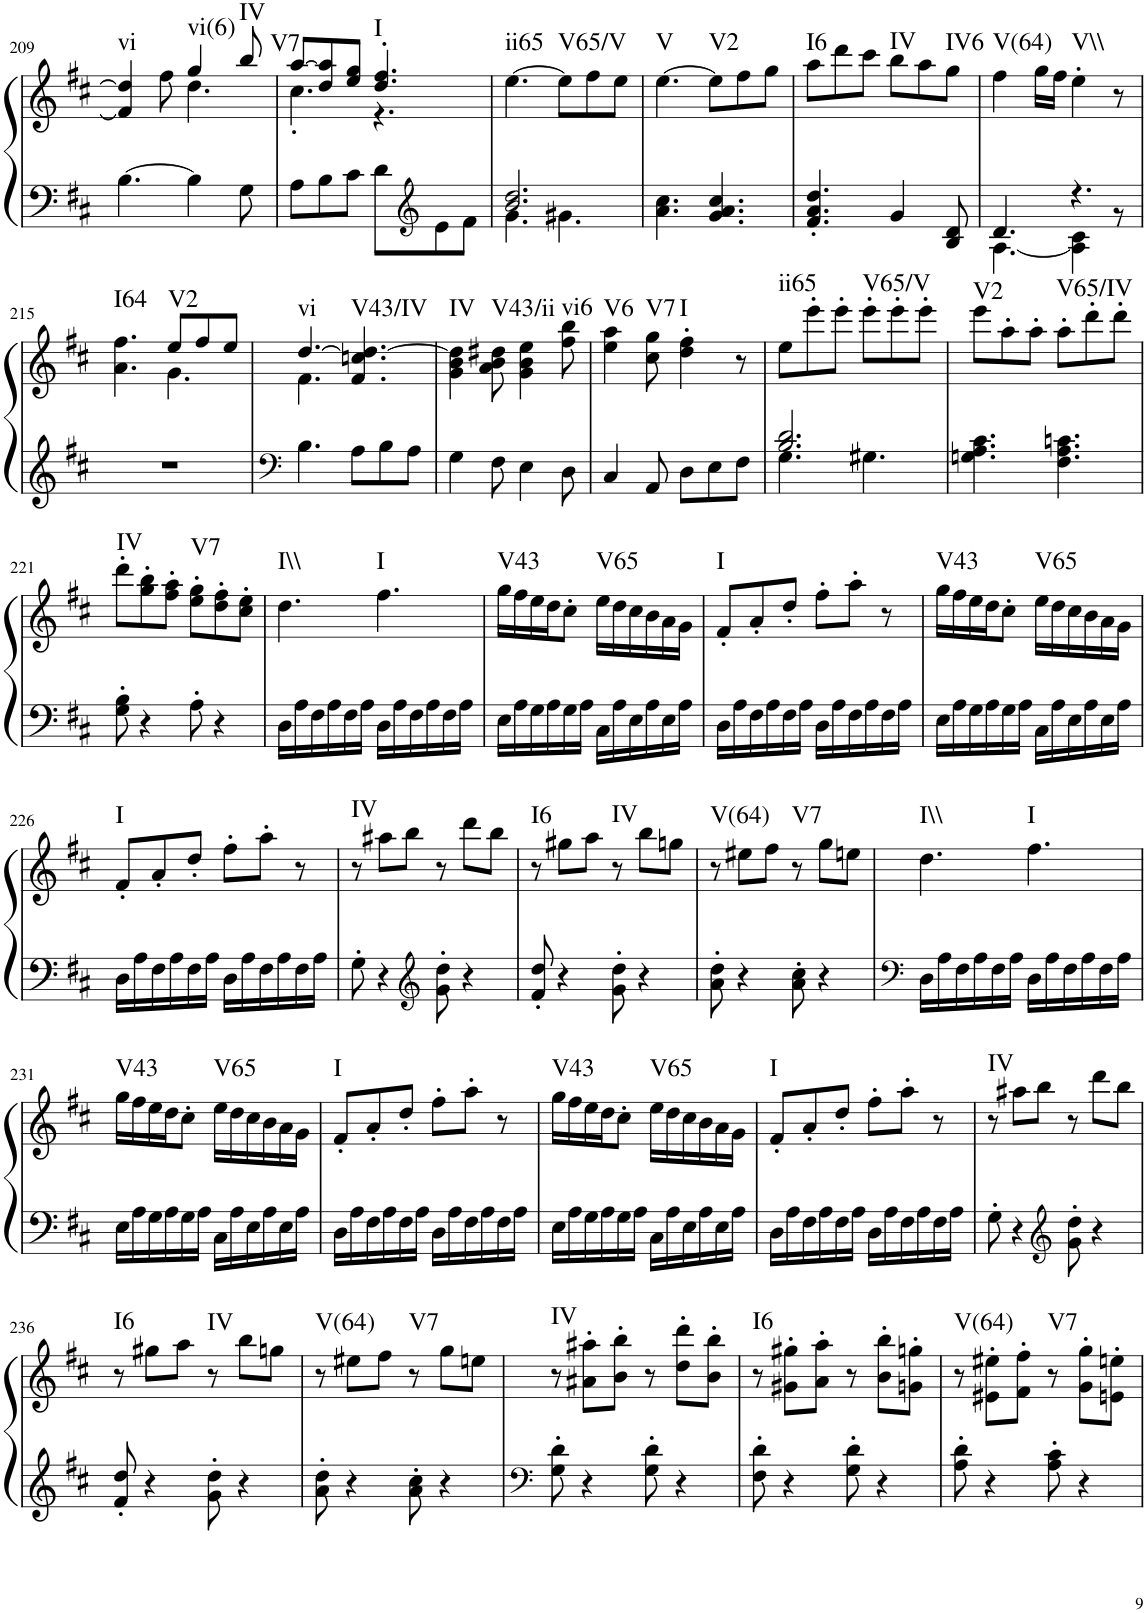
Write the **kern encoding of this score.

**kern	**kern	**harte
*part1	*part1	*part1
*staff2	*staff1	*
*I"Piano, Piano right	*	*
*I'Pno.	*	*
!!LO:PB:g=z
*clefF4	*clefG2	*
*k[f#c#]	*k[f#c#]	*
*M6/8	*M6/8	*
=209	=209	=209
*	*^	*
!	!	!	!LO:H:kt=vi
[4.B\	4f#/] 4dd/]	4.ryy	N
.	8ff#\	.	.
!	!	!	!LO:H:kt=vi(6)
4B\]	4gg/	4.dd\	N
!	!	!	!LO:H:kt=IV
8G\	8bb/	.	N
=210	=210	=210	=210
!	!	!	!LO:H:kt=V7
8A\L	[8aa/L	4.cc#'\	N
8B\	8dd/ 8aa/]	.	.
8c#\J	8ee/ 8gg/J	.	.
!	!	!	!LO:H:kt=I
8d\L	4.dd/' 4.ff#/'	4.r	N
*clefG2	*	*	*
8e\	.	.	.
8f#\J	.	.	.
*	*v	*v	*
=211	=211	=211
*^	*	*
!	!	!	!LO:H:kt=ii65
2.b/ 2.dd/	4.g\	[4.ee\	N
!	!	!	!LO:H:kt=V65/V
.	4.g#X\	8ee\L]	N
.	.	8ff#\	.
.	.	8ee\J	.
*v	*v	*	*
=212	=212	=212
!	!	!LO:H:kt=V
4.a\ 4.cc#\	[4.ee\	N
!	!	!LO:H:kt=V2
4.g/ 4.a/ 4.cc#/	8ee\L]	N
.	8ff#\	.
.	8gg\J	.
=213	=213	=213
!	!	!LO:H:kt=I6
4.f#/' 4.a/' 4.dd/'	8aa\L	N
.	8ddd\	.
.	8ccc#\J	.
!	!	!LO:H:kt=IV
4g/	8bb\L	N
.	8aa\	.
!	!	!LO:H:kt=IV6
8B/ 8d/	8gg\J	N
=214	=214	=214
*^	*	*
!	!	!	!LO:H:kt=V(64)
4.d/	[4.A\	4ff#\	N
.	.	16gg\LL	.
.	.	16ff#\JJ	.
!	!	!	!LO:H:kt=V\\
4.r	4A\] 4c#\	4ee'\	N
.	8r	8r	.
!!LO:LB:g=z
=215	=215	=215	=215
*	*	*^	*
!	!	!	!	!LO:H:kt=I64
*v	*v	*	*	*
2.r	4.a\ 4.ff#\	4.ryy	N
!	!	!	!LO:H:kt=V2
.	8ee/L	4.g\	N
.	8ff#/	.	.
.	8ee/J	.	.
=216	=216	=216	=216
*clefF4	*	*	*
!	!	!	!LO:H:kt=vi
4.B\	[4.dd/	4.f#\	N
!	!	!	!LO:H:kt=V43/IV
8A\L	4.f#/ 4.ccn/ 4.dd/_	4.ryy	N
8B\	.	.	.
8A\J	.	.	.
*	*v	*v	*
=217	=217	=217
!	!	!LO:H:kt=IV
4G\	4g\ 4b\ 4dd\]	N
!	!	!LO:H:kt=V43/ii
8F#\	8a\ 8b\ 8dd#X\	N
4E\	4g\ 4b\ 4ee\	.
!	!	!LO:H:kt=vi6
8D\	8ff#\ 8bb\	N
=218	=218	=218
!	!	!LO:H:kt=V6
4C#/	4ee\ 4aa\	N
!	!	!LO:H:kt=V7
8AA/	8cc#\ 8gg\	N
!	!	!LO:H:kt=I
8D\L	4dd\' 4ff#\'	N
8E\	.	.
8F#\J	8r	.
=219	=219	=219
*^	*	*
!	!	!	!LO:H:kt=ii65
2.B/ 2.d/	4.G\	8ee\L	N
.	.	8eee'\	.
.	.	8eee'\J	.
!	!	!	!LO:H:kt=V65/V
.	4.G#X\	8eee'\L	N
.	.	8eee'\	.
.	.	8eee'\J	.
*v	*v	*	*
=220	=220	=220
!	!	!LO:H:kt=V2
4.Gn\ 4.A\ 4.c#\	8eee\L	N
.	8aa'\	.
.	8aa'\J	.
!	!	!LO:H:kt=V65/IV
4.F#\ 4.A\ 4.cn\	8aa'\L	N
.	8ddd'\	.
.	8ddd'\J	.
!!LO:LB:g=z
=221	=221	=221
!	!	!LO:H:kt=IV
8G\' 8B\'	8ddd'\L	N
4r	8gg\' 8bb\'	.
.	8ff#\' 8aa\'J	.
!	!	!LO:H:kt=V7
8A'\	8ee\' 8gg\'L	N
4r	8dd\' 8ff#\'	.
.	8cc#\' 8ee\'J	.
=222	=222	=222
!	!	!LO:H:kt=I\\
16D\LL	4.dd\	N
16A\	.	.
16F#\	.	.
16A\	.	.
16F#\	.	.
16A\JJ	.	.
!	!	!LO:H:kt=I
16D\LL	4.ff#\	N
16A\	.	.
16F#\	.	.
16A\	.	.
16F#\	.	.
16A\JJ	.	.
=223	=223	=223
!	!	!LO:H:kt=V43
16E\LL	16gg\LL	N
16A\	16ff#\	.
16G\	16ee\	.
16A\	16dd\J	.
16G\	8cc#'\J	.
16A\JJ	.	.
!	!	!LO:H:kt=V65
16C#\LL	16ee\LL	N
16A\	16dd\	.
16E\	16cc#\	.
16A\	16b\	.
16E\	16a\	.
16A\JJ	16g\JJ	.
=224	=224	=224
!	!	!LO:H:kt=I
16D\LL	8f#'/L	N
16A\	.	.
16F#\	8a'/	.
16A\	.	.
16F#\	8dd'/J	.
16A\JJ	.	.
16D\LL	8ff#'\L	.
16A\	.	.
16F#\	8aa'\J	.
16A\	.	.
16F#\	8r	.
16A\JJ	.	.
=225	=225	=225
!	!	!LO:H:kt=V43
16E\LL	16gg\LL	N
16A\	16ff#\	.
16G\	16ee\	.
16A\	16dd\J	.
16G\	8cc#'\J	.
16A\JJ	.	.
!	!	!LO:H:kt=V65
16C#\LL	16ee\LL	N
16A\	16dd\	.
16E\	16cc#\	.
16A\	16b\	.
16E\	16a\	.
16A\JJ	16g\JJ	.
!!LO:LB:g=z
=226	=226	=226
!	!	!LO:H:kt=I
16D\LL	8f#'/L	N
16A\	.	.
16F#\	8a'/	.
16A\	.	.
16F#\	8dd'/J	.
16A\JJ	.	.
16D\LL	8ff#'\L	.
16A\	.	.
16F#\	8aa'\J	.
16A\	.	.
16F#\	8r	.
16A\JJ	.	.
=227	=227	=227
!	!	!LO:H:kt=IV
8G'\	8r	N
4r	8aa#X\L	.
.	8bb\J	.
*clefG2	*	*
8g\' 8dd\'	8r	.
4r	8ddd\L	.
.	8bb\J	.
=228	=228	=228
!	!	!LO:H:kt=I6
8f#/' 8dd/'	8r	N
4r	8gg#X\L	.
.	8aa\J	.
!	!	!LO:H:kt=IV
8g\' 8dd\'	8r	N
4r	8bb\L	.
.	8ggn\J	.
=229	=229	=229
!	!	!LO:H:kt=V(64)
8a\' 8dd\'	8r	N
4r	8ee#X\L	.
.	8ff#\J	.
!	!	!LO:H:kt=V7
8a\' 8cc#\'	8r	N
4r	8gg\L	.
.	8een\J	.
=230	=230	=230
*clefF4	*	*
!	!	!LO:H:kt=I\\
16D\LL	4.dd\	N
16A\	.	.
16F#\	.	.
16A\	.	.
16F#\	.	.
16A\JJ	.	.
!	!	!LO:H:kt=I
16D\LL	4.ff#\	N
16A\	.	.
16F#\	.	.
16A\	.	.
16F#\	.	.
16A\JJ	.	.
!!LO:LB:g=z
=231	=231	=231
!	!	!LO:H:kt=V43
16E\LL	16gg\LL	N
16A\	16ff#\	.
16G\	16ee\	.
16A\	16dd\J	.
16G\	8cc#'\J	.
16A\JJ	.	.
!	!	!LO:H:kt=V65
16C#\LL	16ee\LL	N
16A\	16dd\	.
16E\	16cc#\	.
16A\	16b\	.
16E\	16a\	.
16A\JJ	16g\JJ	.
=232	=232	=232
!	!	!LO:H:kt=I
16D\LL	8f#'/L	N
16A\	.	.
16F#\	8a'/	.
16A\	.	.
16F#\	8dd'/J	.
16A\JJ	.	.
16D\LL	8ff#'\L	.
16A\	.	.
16F#\	8aa'\J	.
16A\	.	.
16F#\	8r	.
16A\JJ	.	.
=233	=233	=233
!	!	!LO:H:kt=V43
16E\LL	16gg\LL	N
16A\	16ff#\	.
16G\	16ee\	.
16A\	16dd\J	.
16G\	8cc#'\J	.
16A\JJ	.	.
!	!	!LO:H:kt=V65
16C#\LL	16ee\LL	N
16A\	16dd\	.
16E\	16cc#\	.
16A\	16b\	.
16E\	16a\	.
16A\JJ	16g\JJ	.
=234	=234	=234
!	!	!LO:H:kt=I
16D\LL	8f#'/L	N
16A\	.	.
16F#\	8a'/	.
16A\	.	.
16F#\	8dd'/J	.
16A\JJ	.	.
16D\LL	8ff#'\L	.
16A\	.	.
16F#\	8aa'\J	.
16A\	.	.
16F#\	8r	.
16A\JJ	.	.
=235	=235	=235
!	!	!LO:H:kt=IV
8G'\	8r	N
4r	8aa#X\L	.
.	8bb\J	.
*clefG2	*	*
8g\' 8dd\'	8r	.
4r	8ddd\L	.
.	8bb\J	.
!!LO:LB:g=z
=236	=236	=236
!	!	!LO:H:kt=I6
8f#/' 8dd/'	8r	N
4r	8gg#X\L	.
.	8aa\J	.
!	!	!LO:H:kt=IV
8g\' 8dd\'	8r	N
4r	8bb\L	.
.	8ggn\J	.
=237	=237	=237
!	!	!LO:H:kt=V(64)
8a\' 8dd\'	8r	N
4r	8ee#X\L	.
.	8ff#\J	.
!	!	!LO:H:kt=V7
8a\' 8cc#\'	8r	N
4r	8gg\L	.
.	8een\J	.
=238	=238	=238
*clefF4	*	*
!	!	!LO:H:kt=IV
8G\' 8d\'	8r	N
4r	8a#X\' 8aa#X\'L	.
.	8b\' 8bb\'J	.
8G\' 8d\'	8r	.
4r	8dd\' 8ddd\'L	.
.	8b\' 8bb\'J	.
=239	=239	=239
!	!	!LO:H:kt=I6
8F#\' 8d\'	8r	N
4r	8g#X\' 8gg#X\'L	.
.	8a\' 8aa\'J	.
8G\' 8d\'	8r	.
4r	8b\' 8bb\'L	.
.	8gn\' 8ggn\'J	.
=240	=240	=240
!	!	!LO:H:kt=V(64)
8A\' 8d\'	8r	N
4r	8e#X\' 8ee#X\'L	.
.	8f#\' 8ff#\'J	.
!	!	!LO:H:kt=V7
8A\' 8c#\'	8r	N
4r	8g\' 8gg\'L	.
.	8en\' 8een\'J	.
=	=	=
*-	*-	*-
